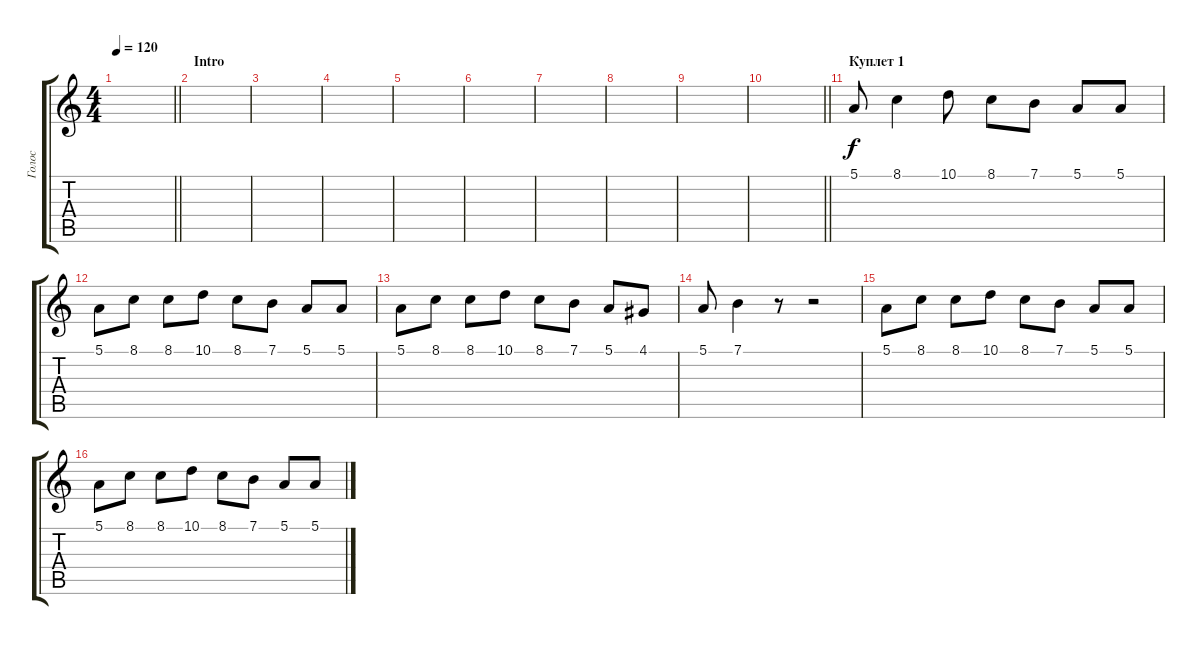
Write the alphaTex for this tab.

\track ("Голос" "Голос") {instrument lead2sawtooth}
\staff {score tabs}
\tuning (E4 B3 G3 D3 A2 E2) {hide}
\ts (4 4)
\tempo 120
\clef g2
\barLineRight lightlight
\ks c
|
\section ("" "Intro")
|
|
|
|
|
|
|
|
\barLineRight lightlight
|
\section ("" "Куплет 1")
5.1.8 8.1.4 10.1.8 8.1.8 7.1.8 5.1.8 5.1.8 |
5.1.8 8.1.8 8.1.8 10.1.8 8.1.8 7.1.8 5.1.8 5.1.8 |
5.1.8 8.1.8 8.1.8 10.1.8 8.1.8 7.1.8 5.1.8 4.1.8 |
5.1.8 7.1.4 r.8 r.2 |
5.1.8 8.1.8 8.1.8 10.1.8 8.1.8 7.1.8 5.1.8 5.1.8 |
5.1.8 8.1.8 8.1.8 10.1.8 8.1.8 7.1.8 5.1.8 5.1.8
